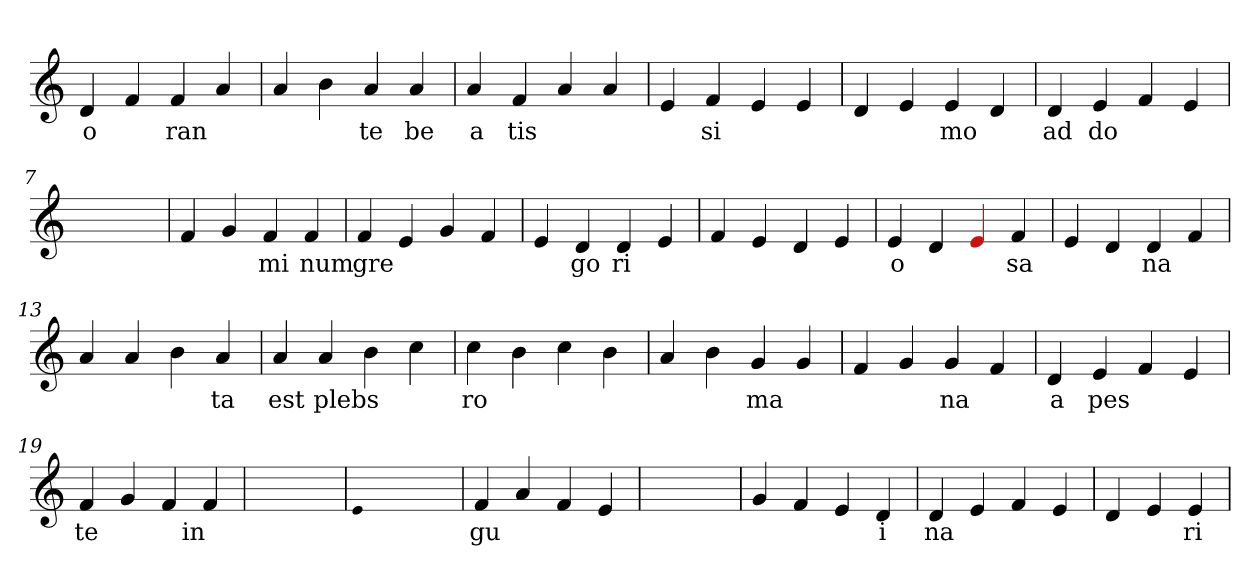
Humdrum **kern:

**kern	**text
*part1	*part1
*staff1	*staff1
*clefG2	*
=1	=1
4d	o
4f	.
4f	ran
4a	.
=2	=2
4a	.
4b	.
4a	te
4a	be
=3	=3
4a	a
4f	tis
4a	.
4a	.
=4	=4
4e	.
4f	si
4e	.
4e	.
=5	=5
4d	.
4e	.
4e	mo
4d	.
=6	=6
4d	ad
4e	do
4f	.
4e	.
=7	=7
1ryy	.
=7	=7
4f	.
4g	.
4f	mi
4f	num
=8	=8
4f	gre
4e	.
4g	.
4f	.
=9	=9
4e	.
4d	go
4d	ri
4e	.
=10	=10
4f	.
4e	.
4d	.
4e	.
=11	=11
4e	o
4d	.
4Re	.
4f	sa
=12	=12
4e	.
4d	.
4d	na
4f	.
=13	=13
4a	.
4a	.
4b	.
4a	ta
=14	=14
4a	est
4a	plebs
4b	.
4cc	.
=15	=15
4cc	ro
4b	.
4cc	.
4b	.
=16	=16
4a	.
4b	.
4g	ma
4g	.
=17	=17
4f	.
4g	.
4g	na
4f	.
=18	=18
4d	a
4e	pes
4f	.
4e	.
=19	=19
4f	te
4g	.
4f	.
4f	in
=20	=20
1ryy	.
=20	=20
qqe	.
1ryy	.
=20	=20
4f	gu
4a	.
4f	.
4e	.
=21	=21
1ryy	.
=21	=21
4g	.
4f	.
4e	.
4d	i
=22	=22
4d	na
4e	.
4f	.
4e	.
=23	=23
4d	.
4e	.
4e	ri
=	=
*-	*-
